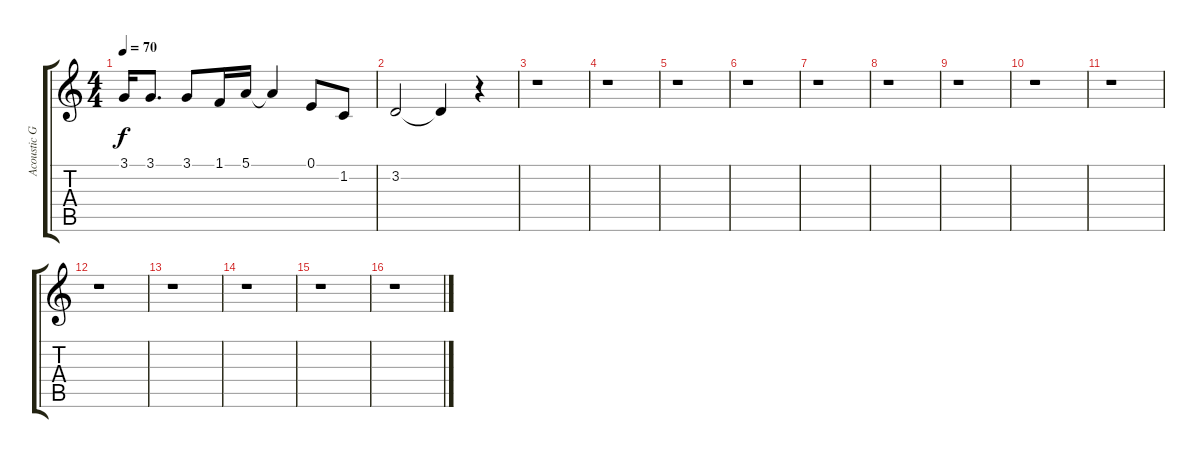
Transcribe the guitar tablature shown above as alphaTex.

\track ("Acoustic Grand Piano" "Acoustic G") {instrument acousticgrandpiano}
\staff {score tabs}
\tuning (E4 B3 G3 D3 A2 E2) {hide}
\ts (4 4)
\tempo 70
\clef g2
\ks c
3.1.16{dy f} 3.1.8{d} 3.1.8 1.1.16 5.1.16 5.1{t}.4 0.1.8 1.2.8 |
3.2.2 3.2{t}.4 r.4 |
r.1 |
r.1 |
r.1 |
r.1 |
r.1 |
r.1 |
r.1 |
r.1 |
r.1 |
r.1 |
r.1 |
r.1 |
r.1 |
r.1
